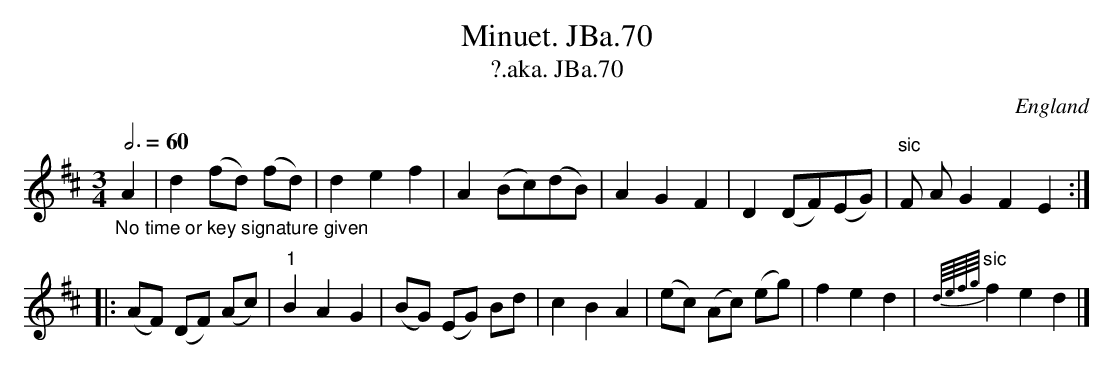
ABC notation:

X:1
T:Minuet. JBa.70
T:?.aka. JBa.70
M:3/4
L:1/4
Q:3/4=60
O:England
K:D major
"_No time or key signature given"
A | d (f/d/) (f/d/) | d e f | A (B/c/)(d/B/) |\
AGF | D (D/F/)(E/G/) | "sic"F/  A/  GFE :|!
|: (A/F/) (D/F/) (A/c/) |"1"BAG|\
(B/G/) (E/G/) B/d/ |\
cBA | (e/c/) (A/c/) (e/g/) | fed | {d/4e/4f/4g/4} "sic"fed |]
